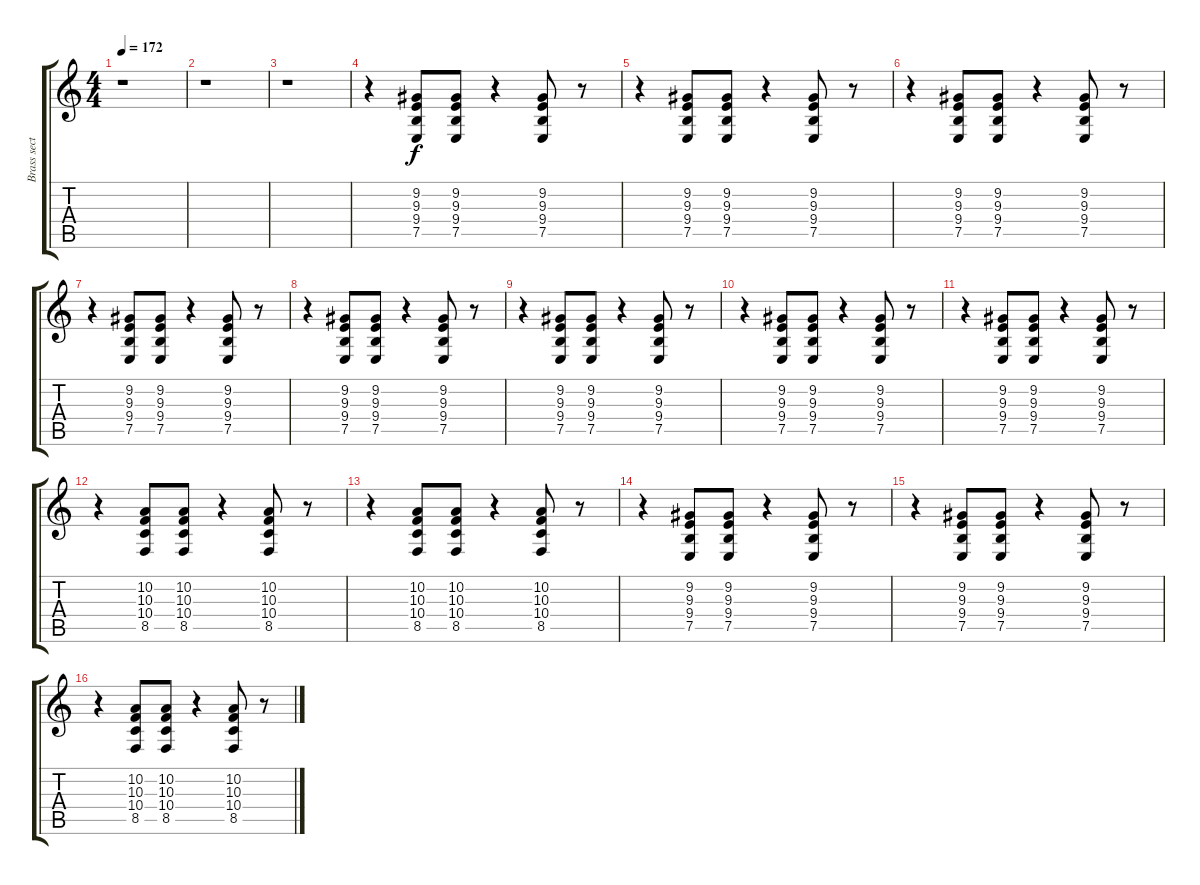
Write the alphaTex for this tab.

\track ("Brass section arr. for guitar" "Brass sect") {instrument trumpet}
\staff {score tabs}
\tuning (E4 B3 G3 D3 A2 E2) {hide}
\ts (4 4)
\tempo 172
\clef g2
\ks c
r.1{dy f} |
r.1 |
r.1 |
r.4 (9.2 9.3 9.4 7.5).8 (9.2 9.3 9.4 7.5).8 r.4 (9.2 9.3 9.4 7.5).8 r.8 |
r.4 (9.2 9.3 9.4 7.5).8 (9.2 9.3 9.4 7.5).8 r.4 (9.2 9.3 9.4 7.5).8 r.8 |
r.4 (9.2 9.3 9.4 7.5).8 (9.2 9.3 9.4 7.5).8 r.4 (9.2 9.3 9.4 7.5).8 r.8 |
r.4 (9.2 9.3 9.4 7.5).8 (9.2 9.3 9.4 7.5).8 r.4 (9.2 9.3 9.4 7.5).8 r.8 |
r.4 (9.2 9.3 9.4 7.5).8 (9.2 9.3 9.4 7.5).8 r.4 (9.2 9.3 9.4 7.5).8 r.8 |
r.4 (9.2 9.3 9.4 7.5).8 (9.2 9.3 9.4 7.5).8 r.4 (9.2 9.3 9.4 7.5).8 r.8 |
r.4 (9.2 9.3 9.4 7.5).8 (9.2 9.3 9.4 7.5).8 r.4 (9.2 9.3 9.4 7.5).8 r.8 |
r.4 (9.2 9.3 9.4 7.5).8 (9.2 9.3 9.4 7.5).8 r.4 (9.2 9.3 9.4 7.5).8 r.8 |
r.4 (10.2 10.3 10.4 8.5).8 (10.2 10.3 10.4 8.5).8 r.4 (10.2 10.3 10.4 8.5).8 r.8 |
r.4 (10.2 10.3 10.4 8.5).8 (10.2 10.3 10.4 8.5).8 r.4 (10.2 10.3 10.4 8.5).8 r.8 |
r.4 (9.2 9.3 9.4 7.5).8 (9.2 9.3 9.4 7.5).8 r.4 (9.2 9.3 9.4 7.5).8 r.8 |
r.4 (9.2 9.3 9.4 7.5).8 (9.2 9.3 9.4 7.5).8 r.4 (9.2 9.3 9.4 7.5).8 r.8 |
r.4 (10.2 10.3 10.4 8.5).8 (10.2 10.3 10.4 8.5).8 r.4 (10.2 10.3 10.4 8.5).8 r.8
